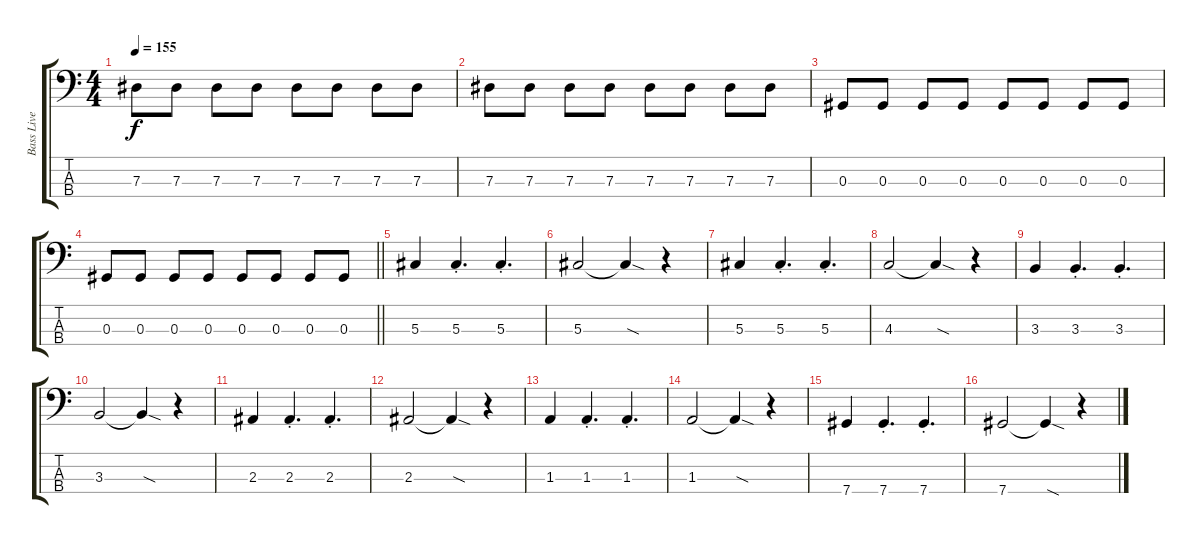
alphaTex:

\track ("Bass Live (-1/2 step version)" "Bass Live ") {mute instrument acousticguitarsteel}
\staff {score tabs}
\tuning (Gb2 Db2 Ab1 Db1) {hide}
\ts (4 4)
\tempo 155
\clef f4
\ks c
7.3.8{dy f} 7.3.8 7.3.8 7.3.8 7.3.8 7.3.8 7.3.8 7.3.8 |
7.3.8 7.3.8 7.3.8 7.3.8 7.3.8 7.3.8 7.3.8 7.3.8 |
0.3.8 0.3.8 0.3.8 0.3.8 0.3.8 0.3.8 0.3.8 0.3.8 |
\barLineRight lightlight
0.3.8 0.3.8 0.3.8 0.3.8 0.3.8 0.3.8 0.3.8 0.3.8 |
\section ("" "")
5.3.4 5.3{st}.4{d} 5.3{st}.4{d} |
5.3.2 5.3{sod t}.4 r.4 |
5.3.4 5.3{st}.4{d} 5.3{st}.4{d} |
4.3.2 4.3{sod t}.4 r.4 |
3.3.4 3.3{st}.4{d} 3.3{st}.4{d} |
3.3.2 3.3{sod t}.4 r.4 |
2.3.4 2.3{st}.4{d} 2.3{st}.4{d} |
2.3.2 2.3{sod t}.4 r.4 |
1.3.4 1.3{st}.4{d} 1.3{st}.4{d} |
1.3.2 1.3{sod t}.4 r.4 |
7.4.4 7.4{st}.4{d} 7.4{st}.4{d} |
7.4.2 7.4{sod t}.4 r.4
